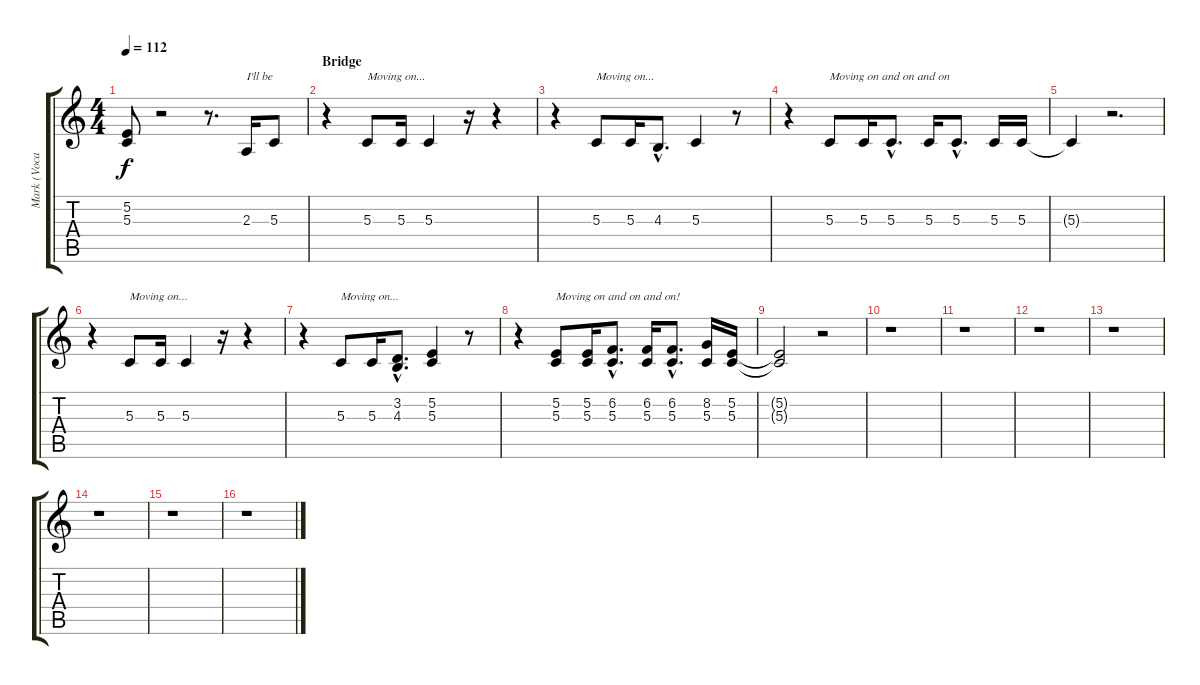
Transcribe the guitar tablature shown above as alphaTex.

\track ("Mark (Vocal)" "Mark (Voca") {instrument electricgrandpiano}
\staff {score tabs}
\tuning (E4 B3 G3 D3 A2 E2) {hide}
\ts (4 4)
\tempo 112
\clef g2
\ks c
(5.2{t} 5.3{t}).8{dy f} r.2 r.8{d} 2.3.16{txt "I'll be"} 5.3.8 |
\section ("" "Bridge")
r.4 5.3.8{txt "Moving on..."} 5.3.16 5.3.4 r.16 r.4 |
r.4 5.3.8{txt "Moving on..."} 5.3.16 4.3{hac}.8{d} 5.3.4 r.8 |
r.4 5.3.8{txt "Moving on and on and on"} 5.3.16 5.3{hac}.8{d} 5.3.16 5.3{hac}.8{d} 5.3.16 5.3.16 |
5.3{t}.4 r.2{d} |
r.4 5.3.8{txt "Moving on..."} 5.3.16 5.3.4 r.16 r.4 |
r.4 5.3.8{txt "Moving on..."} 5.3.16 (3.2{hac} 4.3{hac}).8{d} (5.2 5.3).4 r.8 |
r.4 (5.2 5.3).8{txt "Moving on and on and on!"} (5.2 5.3).16 (6.2{hac} 5.3{hac}).8{d} (6.2 5.3).16 (6.2{hac} 5.3{hac}).8{d} (8.2 5.3).16 (5.2 5.3).16 |
(5.2{t} 5.3{t}).2 r.2 |
r.1 |
r.1 |
r.1 |
r.1 |
r.1 |
r.1 |
r.1
